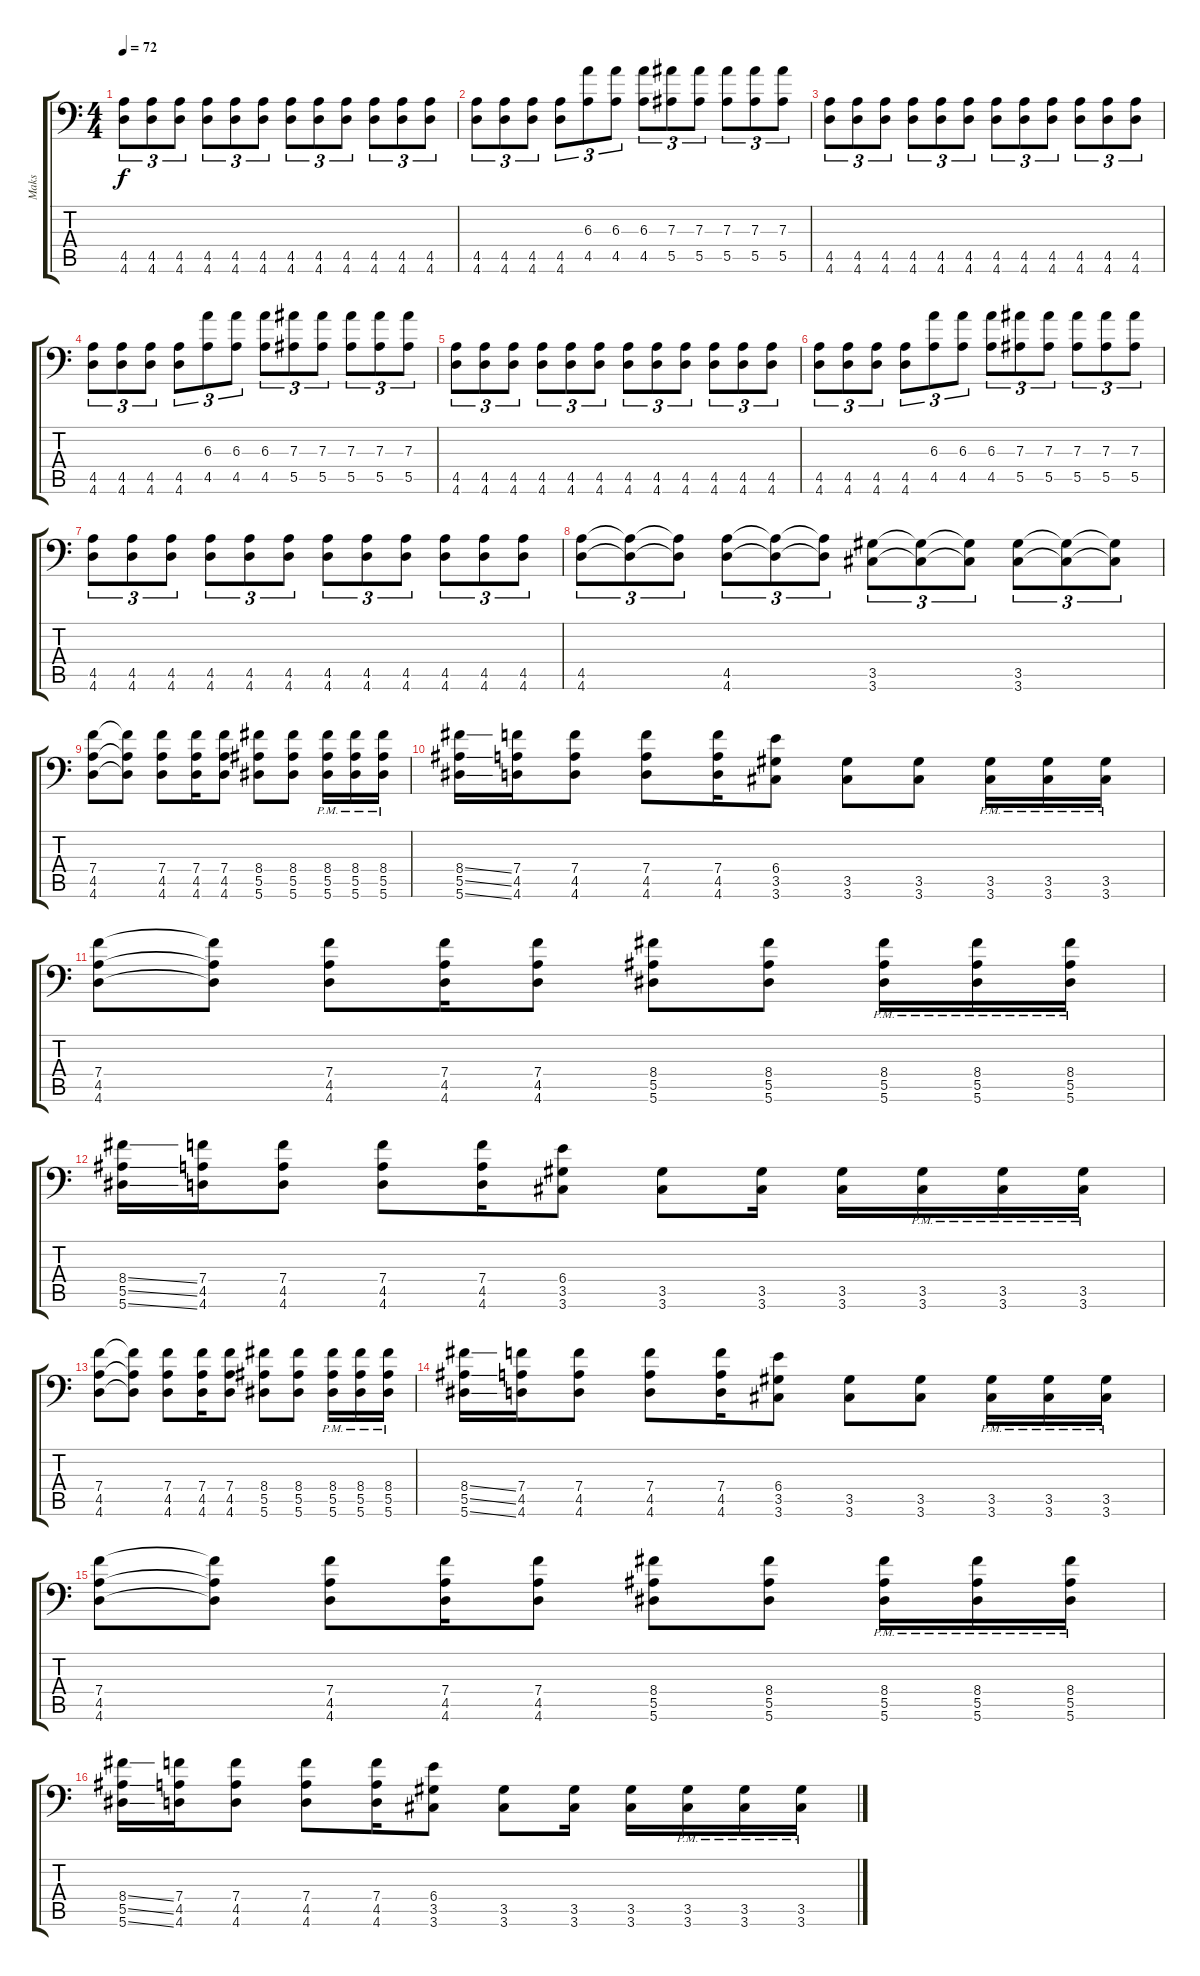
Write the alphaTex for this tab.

\track ("Maks" "Maks") {instrument distortionguitar}
\staff {score tabs}
\tuning (C4 G3 Eb3 Bb2 F2 Bb1) {hide}
\ts (4 4)
\tempo 72
\clef f4
\ks c
(4.5 4.6).8{tu (3 2) dy f} (4.5 4.6).8{tu (3 2)} (4.5 4.6).8{tu (3 2)} (4.5 4.6).8{tu (3 2)} (4.5 4.6).8{tu (3 2)} (4.5 4.6).8{tu (3 2)} (4.5 4.6).8{tu (3 2)} (4.5 4.6).8{tu (3 2)} (4.5 4.6).8{tu (3 2)} (4.5 4.6).8{tu (3 2)} (4.5 4.6).8{tu (3 2)} (4.5 4.6).8{tu (3 2)} |
(4.5 4.6).8{tu (3 2)} (4.5 4.6).8{tu (3 2)} (4.5 4.6).8{tu (3 2)} (4.5 4.6).8{tu (3 2)} (6.3 4.5).8{tu (3 2)} (6.3 4.5).8{tu (3 2)} (6.3 4.5).8{tu (3 2)} (7.3 5.5).8{tu (3 2)} (7.3 5.5).8{tu (3 2)} (7.3 5.5).8{tu (3 2)} (7.3 5.5).8{tu (3 2)} (7.3 5.5).8{tu (3 2)} |
(4.5 4.6).8{tu (3 2)} (4.5 4.6).8{tu (3 2)} (4.5 4.6).8{tu (3 2)} (4.5 4.6).8{tu (3 2)} (4.5 4.6).8{tu (3 2)} (4.5 4.6).8{tu (3 2)} (4.5 4.6).8{tu (3 2)} (4.5 4.6).8{tu (3 2)} (4.5 4.6).8{tu (3 2)} (4.5 4.6).8{tu (3 2)} (4.5 4.6).8{tu (3 2)} (4.5 4.6).8{tu (3 2)} |
(4.5 4.6).8{tu (3 2)} (4.5 4.6).8{tu (3 2)} (4.5 4.6).8{tu (3 2)} (4.5 4.6).8{tu (3 2)} (6.3 4.5).8{tu (3 2)} (6.3 4.5).8{tu (3 2)} (6.3 4.5).8{tu (3 2)} (7.3 5.5).8{tu (3 2)} (7.3 5.5).8{tu (3 2)} (7.3 5.5).8{tu (3 2)} (7.3 5.5).8{tu (3 2)} (7.3 5.5).8{tu (3 2)} |
(4.5 4.6).8{tu (3 2)} (4.5 4.6).8{tu (3 2)} (4.5 4.6).8{tu (3 2)} (4.5 4.6).8{tu (3 2)} (4.5 4.6).8{tu (3 2)} (4.5 4.6).8{tu (3 2)} (4.5 4.6).8{tu (3 2)} (4.5 4.6).8{tu (3 2)} (4.5 4.6).8{tu (3 2)} (4.5 4.6).8{tu (3 2)} (4.5 4.6).8{tu (3 2)} (4.5 4.6).8{tu (3 2)} |
(4.5 4.6).8{tu (3 2)} (4.5 4.6).8{tu (3 2)} (4.5 4.6).8{tu (3 2)} (4.5 4.6).8{tu (3 2)} (6.3 4.5).8{tu (3 2)} (6.3 4.5).8{tu (3 2)} (6.3 4.5).8{tu (3 2)} (7.3 5.5).8{tu (3 2)} (7.3 5.5).8{tu (3 2)} (7.3 5.5).8{tu (3 2)} (7.3 5.5).8{tu (3 2)} (7.3 5.5).8{tu (3 2)} |
(4.5 4.6).8{tu (3 2)} (4.5 4.6).8{tu (3 2)} (4.5 4.6).8{tu (3 2)} (4.5 4.6).8{tu (3 2)} (4.5 4.6).8{tu (3 2)} (4.5 4.6).8{tu (3 2)} (4.5 4.6).8{tu (3 2)} (4.5 4.6).8{tu (3 2)} (4.5 4.6).8{tu (3 2)} (4.5 4.6).8{tu (3 2)} (4.5 4.6).8{tu (3 2)} (4.5 4.6).8{tu (3 2)} |
(4.5 4.6).8{tu (3 2)} (4.5{t} 4.6{t}).8{tu (3 2)} (4.5{t} 4.6{t}).8{tu (3 2)} (4.5 4.6).8{tu (3 2)} (4.5{t} 4.6{t}).8{tu (3 2)} (4.5{t} 4.6{t}).8{tu (3 2)} (3.5 3.6).8{tu (3 2)} (3.5{t} 3.6{t}).8{tu (3 2)} (3.5{t} 3.6{t}).8{tu (3 2)} (3.5 3.6).8{tu (3 2)} (3.5{t} 3.6{t}).8{tu (3 2)} (3.5{t} 3.6{t}).8{tu (3 2)} |
(7.4 4.5 4.6).8 (7.4{t} 4.5{t} 4.6{t}).8 (7.4 4.5 4.6).8 (7.4 4.5 4.6).16 (7.4 4.5 4.6).8 (8.4 5.5 5.6).8 (8.4 5.5 5.6).8 (8.4{pm} 5.5{pm} 5.6{pm}).16 (8.4{pm} 5.5{pm} 5.6{pm}).16 (8.4{pm} 5.5{pm} 5.6{pm}).16 |
(8.4{ss} 5.5{ss} 5.6{ss}).16 (7.4 4.5 4.6).16 (7.4 4.5 4.6).8 (7.4 4.5 4.6).8 (7.4 4.5 4.6).16 (6.4 3.5 3.6).8 (3.5 3.6).8 (3.5 3.6).8 (3.5{pm} 3.6{pm}).16 (3.5{pm} 3.6{pm}).16 (3.5{pm} 3.6{pm}).16 |
(7.4 4.5 4.6).8 (7.4{t} 4.5{t} 4.6{t}).8 (7.4 4.5 4.6).8 (7.4 4.5 4.6).16 (7.4 4.5 4.6).8 (8.4 5.5 5.6).8 (8.4 5.5 5.6).8 (8.4{pm} 5.5{pm} 5.6{pm}).16 (8.4{pm} 5.5{pm} 5.6{pm}).16 (8.4{pm} 5.5{pm} 5.6{pm}).16 |
(8.4{ss} 5.5{ss} 5.6{ss}).16 (7.4 4.5 4.6).16 (7.4 4.5 4.6).8 (7.4 4.5 4.6).8 (7.4 4.5 4.6).16 (6.4 3.5 3.6).8 (3.5 3.6).8 (3.5 3.6).16 (3.5 3.6).16 (3.5{pm} 3.6{pm}).16 (3.5{pm} 3.6{pm}).16 (3.5{pm} 3.6{pm}).16 |
(7.4 4.5 4.6).8 (7.4{t} 4.5{t} 4.6{t}).8 (7.4 4.5 4.6).8 (7.4 4.5 4.6).16 (7.4 4.5 4.6).8 (8.4 5.5 5.6).8 (8.4 5.5 5.6).8 (8.4{pm} 5.5{pm} 5.6{pm}).16 (8.4{pm} 5.5{pm} 5.6{pm}).16 (8.4{pm} 5.5{pm} 5.6{pm}).16 |
(8.4{ss} 5.5{ss} 5.6{ss}).16 (7.4 4.5 4.6).16 (7.4 4.5 4.6).8 (7.4 4.5 4.6).8 (7.4 4.5 4.6).16 (6.4 3.5 3.6).8 (3.5 3.6).8 (3.5 3.6).8 (3.5{pm} 3.6{pm}).16 (3.5{pm} 3.6{pm}).16 (3.5{pm} 3.6{pm}).16 |
(7.4 4.5 4.6).8 (7.4{t} 4.5{t} 4.6{t}).8 (7.4 4.5 4.6).8 (7.4 4.5 4.6).16 (7.4 4.5 4.6).8 (8.4 5.5 5.6).8 (8.4 5.5 5.6).8 (8.4{pm} 5.5{pm} 5.6{pm}).16 (8.4{pm} 5.5{pm} 5.6{pm}).16 (8.4{pm} 5.5{pm} 5.6{pm}).16 |
(8.4{ss} 5.5{ss} 5.6{ss}).16 (7.4 4.5 4.6).16 (7.4 4.5 4.6).8 (7.4 4.5 4.6).8 (7.4 4.5 4.6).16 (6.4 3.5 3.6).8 (3.5 3.6).8 (3.5 3.6).16 (3.5 3.6).16 (3.5{pm} 3.6{pm}).16 (3.5{pm} 3.6{pm}).16 (3.5{pm} 3.6{pm}).16
